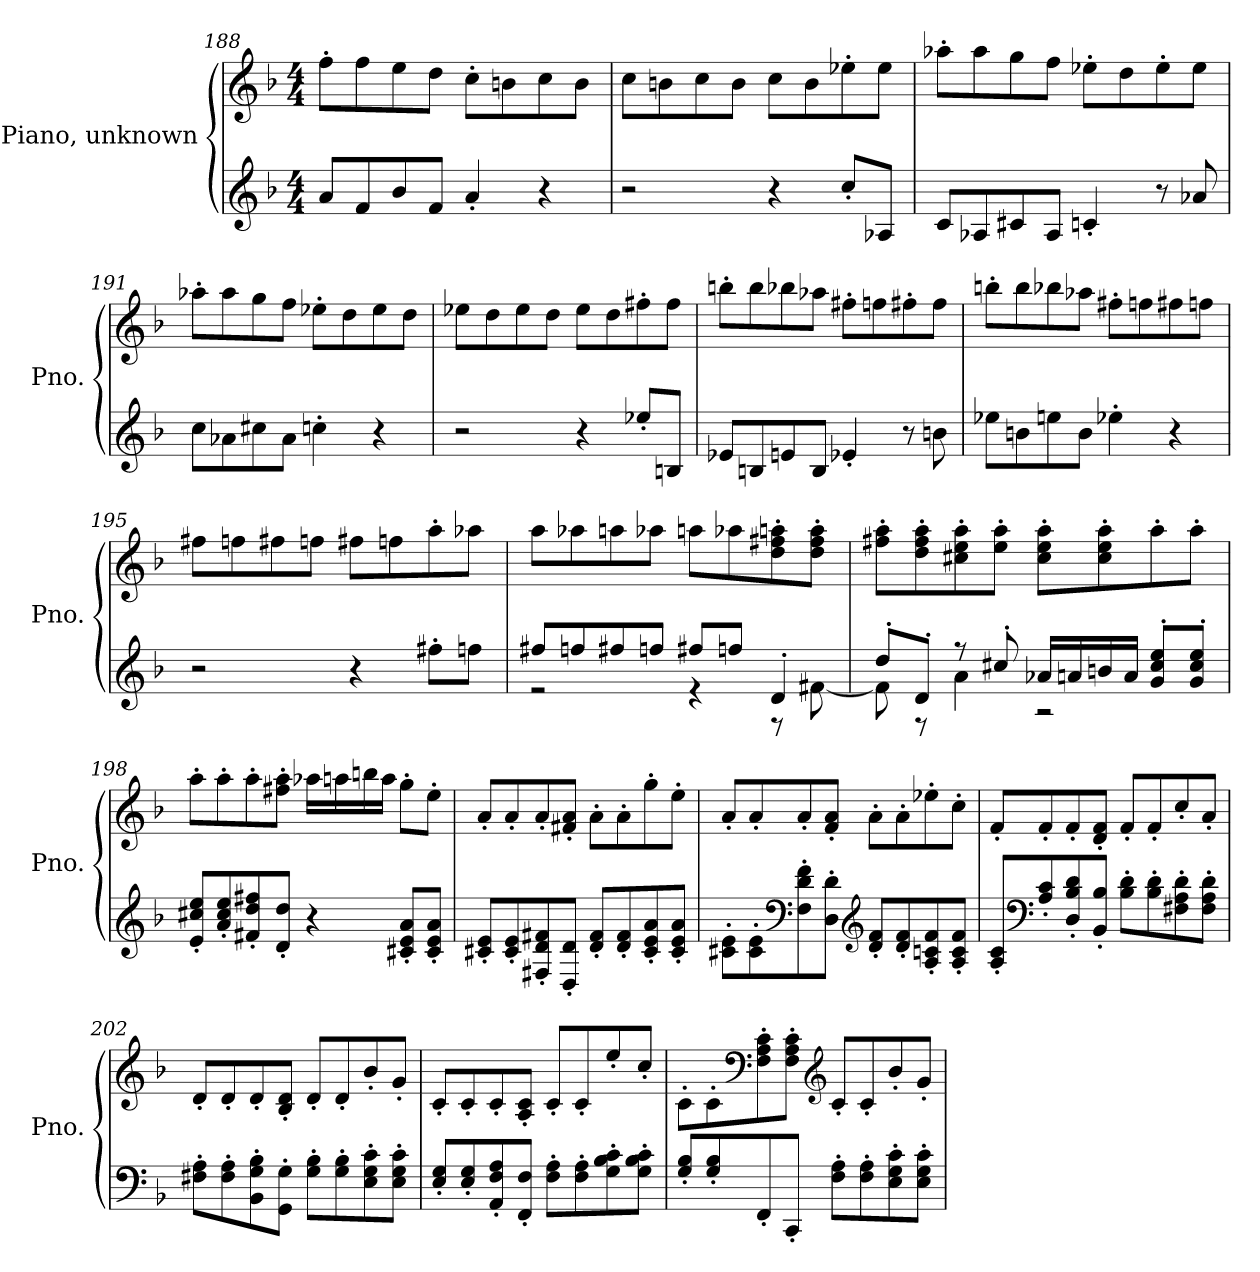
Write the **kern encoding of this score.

**kern	**kern
*part1	*part1
*staff2	*staff1
*I"Piano, unknown	*
*I'Pno.	*
*clefG2	*clefG2
*k[b-]	*k[b-]
*M4/4	*M4/4
=188	=188
8a/L	8ff'\L
8f/	8ff\
8b-/	8ee\
8f/J	8dd\J
4a'/	8cc'\L
.	8bn\
4r	8cc\
.	8b\J
!!LO:PB:g=z
=189	=189
2r	8cc\L
.	8bn\
.	8cc\
.	8b\J
4r	8cc\L
.	8b\
8cc'/L	8ee-X'\
8A-X/J	8ee-\J
=190	=190
8c/L	8aa-X'\L
8A-X/	8aa-\
8c#X/	8gg\
8A-/J	8ff\J
4cn'/	8ee-X'\L
.	8dd\
8r	8ee-'\
8a-X/	8ee-\J
=191	=191
8cc\L	8aa-X'\L
8a-X\	8aa-\
8cc#X\	8gg\
8a-\J	8ff\J
4ccn'\	8ee-X'\L
.	8dd\
4r	8ee-\
.	8dd\J
=192	=192
2r	8ee-X\L
.	8dd\
.	8ee-\
.	8dd\J
4r	8ee-\L
.	8dd\
8ee-X'/L	8ff#X'\
8Bn/J	8ff#\J
!!LO:LB:g=z
=193	=193
8e-X/L	8bbn'\L
8Bn/	8bb\
8en/	8bb-X\
8B/J	8aa-X\J
4e-X'/	8ff#X'\L
.	8ffn\
8r	8ff#X'\
8bn\	8ff#\J
=194	=194
8ee-X\L	8bbn'\L
8bn\	8bb\
8een\	8bb-X\
8b\J	8aa-X\J
4ee-X'\	8ff#X'\L
.	8ffn\
4r	8ff#X\
.	8ffn\J
=195	=195
2r	8ff#X\L
.	8ffn\
.	8ff#X\
.	8ffn\J
4r	8ff#X\L
.	8ffn\
8ff#X'\L	8aa'\
8ffn\J	8aa-X\J
!!LO:LB:g=z
=196	=196
*^	*
8ff#X/L	2r	8aa\L
8ffn/	.	8aa-X\
8ff#X/	.	8aan\
8ffn/J	.	8aa-X\J
8ff#X/L	4r	8aan\L
8ffn/J	.	8aa-X\
4d'/	8r	8dd\' 8ff#X\' 8aan\'
.	[8f#X\	8dd\' 8ff#\' 8aa\'J
=197	=197	=197
8dd'/L	8f#\]	8ff#X\' 8aa\'L
8d'/J	8r	8dd\' 8ff#\' 8aa\'
8r	4a\	8cc#X\' 8ee\' 8aa\'
8cc#X'/	.	8ee\' 8aa\'J
16a-X/LL	2r	8cc#\' 8ee\' 8aa\'L
16an/	.	.
16bn/	.	8cc#\' 8ee\' 8aa\'
16a/JJ	.	.
8g/' 8cc#/' 8ee/'L	.	8aa'\
8g/' 8cc#/' 8ee/'J	.	8aa'\J
*v	*v	*
!!LO:LB:g=z
=198	=198
8e/' 8cc#X/' 8ee/'L	8aa'\L
8a/' 8cc#/' 8ee/'	8aa'\
8f#X/' 8dd/' 8ff#X/'	8aa'\
8d/' 8dd/'J	8ff#X\' 8aa\'J
4r	16aa-X\LL
.	16aan\
.	16bbn\
.	16aa\JJ
8c#X/' 8e/' 8a/'L	8gg'\L
8c#/' 8e/' 8a/'J	8ee'\J
=199	=199
8c#X/' 8e/'L	8a'/L
8c#/' 8e/'	8a'/
8F#X/' 8d/' 8f#X/'	8a'/
8D/' 8d/'J	8f#X/' 8a/'J
8d/' 8f#/'L	8a'\L
8d/' 8f#/'	8a'\
8c#/' 8e/' 8a/'	8gg'\
8c#/' 8e/' 8a/'J	8ee'\J
=200	=200
8c#X\' 8e\'L	8a'/L
8c#\' 8e\'	8a'/
*clefF4	*
8F\' 8d\' 8f\'	8a'/
8D\' 8d\'J	8f/' 8a/'J
*clefG2	*
8d/' 8f/'L	8a'\L
8d/' 8f/'	8a'\
8A/' 8cn/' 8f/'	8ee-X'\
8A/' 8c/' 8f/'J	8cc'\J
!!LO:LB:g=z
=201	=201
8A/' 8c/'L	8f'/L
*clefF4	*
8A/' 8c/'	8f'/
8D/' 8B-/' 8d/'	8f'/
8BB-/' 8B-/'J	8d/' 8f/'J
8B-\' 8d\'L	8f'/L
8B-\' 8d\'	8f'/
8F#X\' 8A\' 8d\'	8cc'/
8F#\' 8A\' 8d\'J	8a'/J
=202	=202
8F#X\' 8A\'L	8d'/L
8F#\' 8A\'	8d'/
8BB-\' 8G\' 8B-\'	8d'/
8GG\' 8G\'J	8B-/' 8d/'J
8G\' 8B-\'L	8d'/L
8G\' 8B-\'	8d'/
8E\' 8G\' 8c\'	8b-'/
8E\' 8G\' 8c\'J	8g'/J
=203	=203
8E/' 8G/'L	8c'/L
8E/' 8G/'	8c'/
8AA/' 8F/' 8A/'	8c'/
8FF/' 8F/'J	8A/' 8c/'J
8F\' 8A\'L	8c'/L
8F\' 8A\'	8c'/
8G\' 8B-\' 8c\'	8ee'/
8G\' 8B-\' 8c\'J	8cc'/J
!!LO:LB:g=z
=204	=204
8G/' 8B-/'L	8c'\L
8G/' 8B-/'	8c'\
*	*clefF4
8FF'/	8F\' 8A\' 8c\'
8CC'/J	8F\' 8A\' 8c\'J
*	*clefG2
8F\' 8A\'L	8c'/L
8F\' 8A\'	8c'/
8E\' 8G\' 8c\'	8b-'/
8E\' 8G\' 8c\'J	8g'/J
=	=
*-	*-
